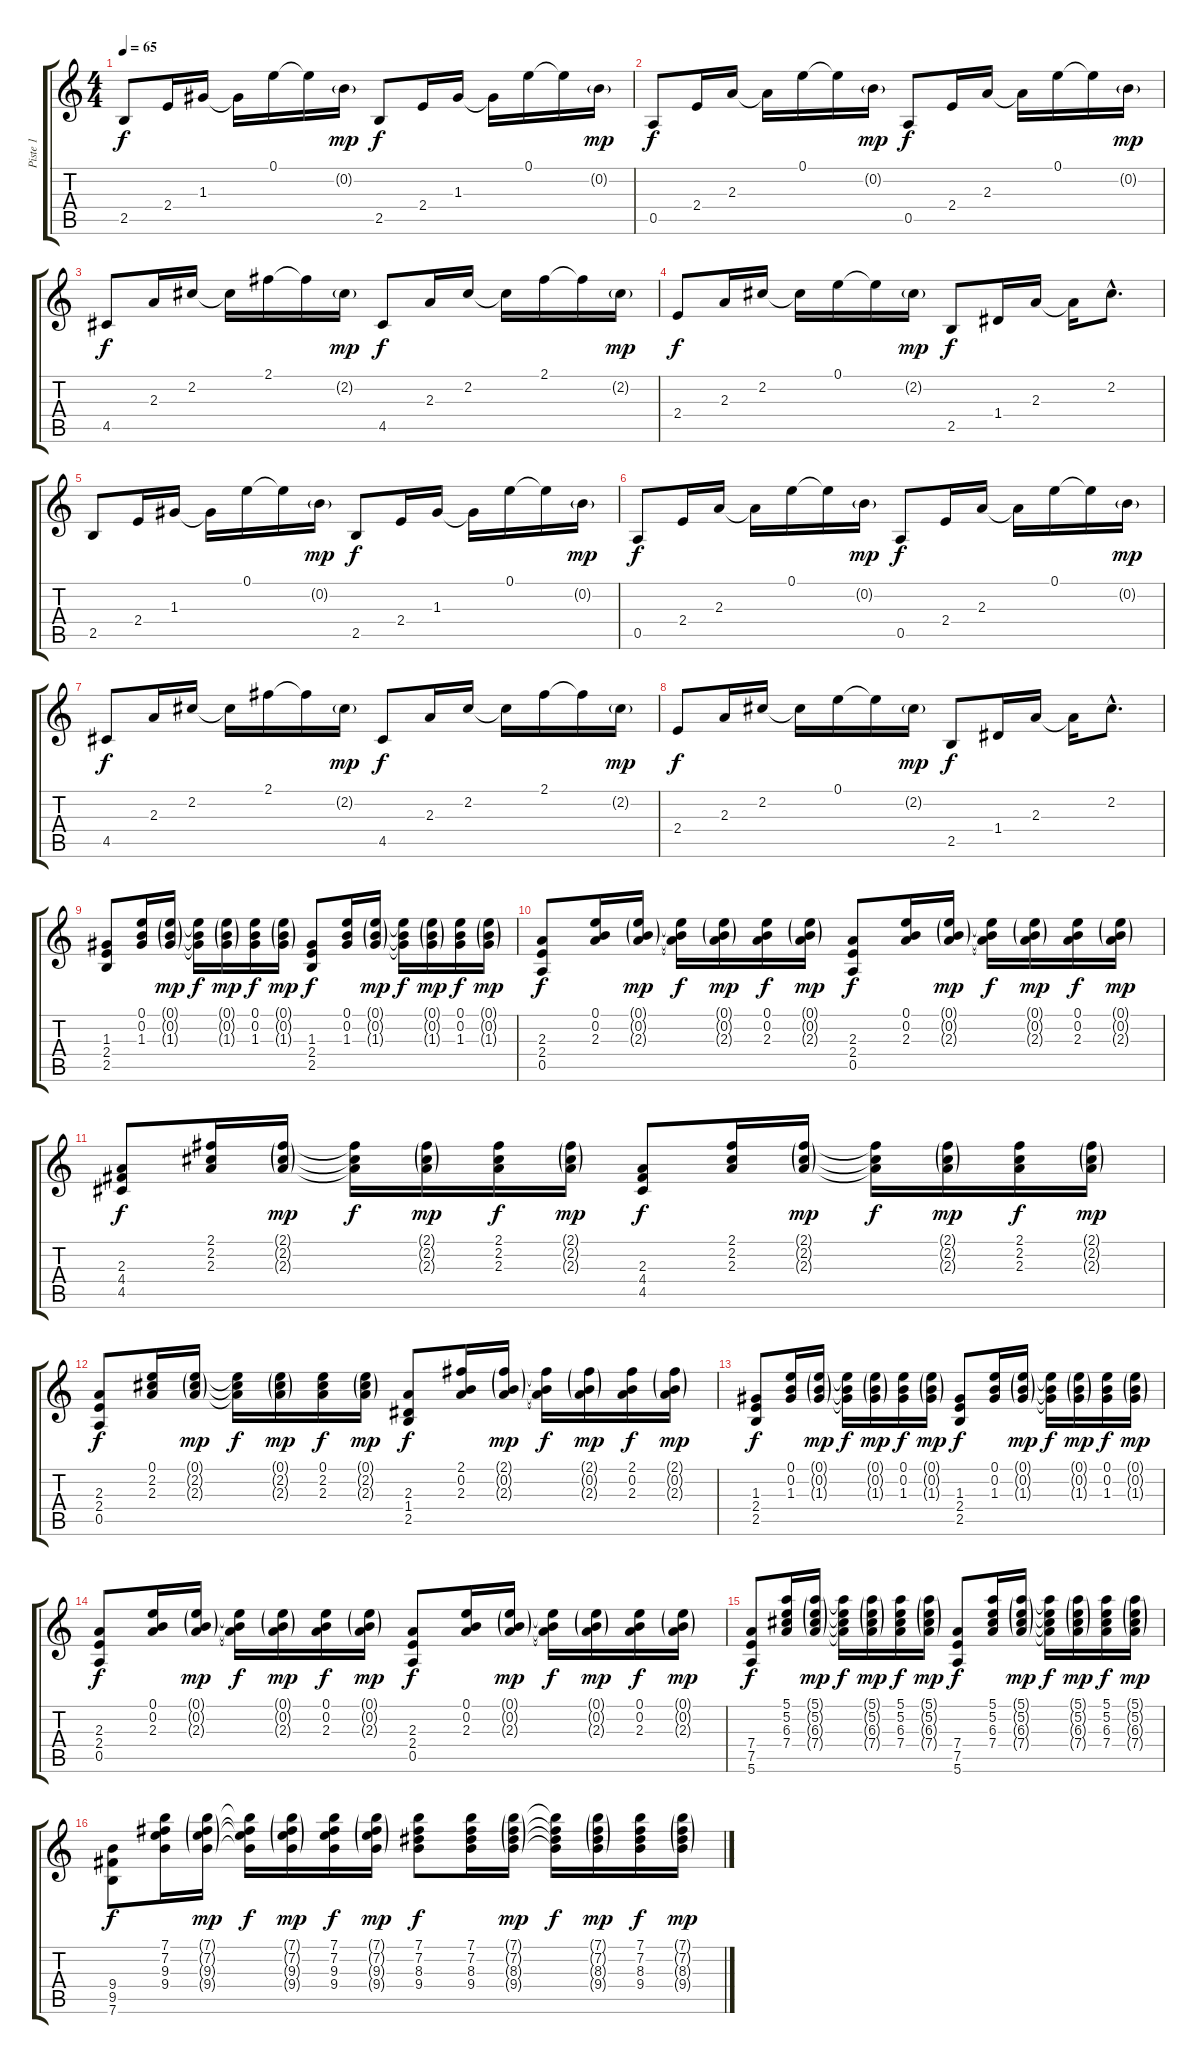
\track ("Piste 1" "Piste 1") {instrument acousticguitarsteel}
\staff {score tabs}
\tuning (E4 B3 G3 D3 A2 E2) {hide}
\ts (4 4)
\tempo 65
\clef g2
\ks c
2.5.8{dy f instrument acousticguitarsteel} 2.4.16 1.3.16 1.3{t}.16 0.1.16 0.1{t}.16 0.2{g}.16{dy mp} 2.5.8{dy f} 2.4.16 1.3.16 1.3{t}.16 0.1.16 0.1{t}.16 0.2{g}.16{dy mp} |
0.5.8{dy f} 2.4.16 2.3.16 2.3{t}.16 0.1.16 0.1{t}.16 0.2{g}.16{dy mp} 0.5.8{dy f} 2.4.16 2.3.16 2.3{t}.16 0.1.16 0.1{t}.16 0.2{g}.16{dy mp} |
4.5.8{dy f} 2.3.16 2.2.16 2.2{t}.16 2.1.16 2.1{t}.16 2.2{g}.16{dy mp} 4.5.8{dy f} 2.3.16 2.2.16 2.2{t}.16 2.1.16 2.1{t}.16 2.2{g}.16{dy mp} |
2.4.8{dy f} 2.3.16 2.2.16 2.2{t}.16 0.1.16 0.1{t}.16 2.2{g}.16{dy mp} 2.5.8{dy f} 1.4.16 2.3.16 2.3{t}.16 2.2{hac}.8{d} |
2.5.8 2.4.16 1.3.16 1.3{t}.16 0.1.16 0.1{t}.16 0.2{g}.16{dy mp} 2.5.8{dy f} 2.4.16 1.3.16 1.3{t}.16 0.1.16 0.1{t}.16 0.2{g}.16{dy mp} |
0.5.8{dy f} 2.4.16 2.3.16 2.3{t}.16 0.1.16 0.1{t}.16 0.2{g}.16{dy mp} 0.5.8{dy f} 2.4.16 2.3.16 2.3{t}.16 0.1.16 0.1{t}.16 0.2{g}.16{dy mp} |
4.5.8{dy f} 2.3.16 2.2.16 2.2{t}.16 2.1.16 2.1{t}.16 2.2{g}.16{dy mp} 4.5.8{dy f} 2.3.16 2.2.16 2.2{t}.16 2.1.16 2.1{t}.16 2.2{g}.16{dy mp} |
2.4.8{dy f} 2.3.16 2.2.16 2.2{t}.16 0.1.16 0.1{t}.16 2.2{g}.16{dy mp} 2.5.8{dy f} 1.4.16 2.3.16 2.3{t}.16 2.2{hac}.8{d} |
(1.3 2.4 2.5).8 (0.1 0.2 1.3).16 (0.1{g} 0.2{g} 1.3{g}).16{dy mp} (0.1{t} 0.2{t} 1.3{t}).16{dy f} (0.1{g} 0.2{g} 1.3{g}).16{dy mp} (0.1 0.2 1.3).16{dy f} (0.1{g} 0.2{g} 1.3{g}).16{dy mp} (1.3 2.4 2.5).8{dy f} (0.1 0.2 1.3).16 (0.1{g} 0.2{g} 1.3{g}).16{dy mp} (0.1{t} 0.2{t} 1.3{t}).16{dy f} (0.1{g} 0.2{g} 1.3{g}).16{dy mp} (0.1 0.2 1.3).16{dy f} (0.1{g} 0.2{g} 1.3{g}).16{dy mp} |
(2.3 2.4 0.5).8{dy f} (0.1 0.2 2.3).16 (0.1{g} 0.2{g} 2.3{g}).16{dy mp} (0.1{t} 0.2{t} 2.3{t}).16{dy f} (0.1{g} 0.2{g} 2.3{g}).16{dy mp} (0.1 0.2 2.3).16{dy f} (0.1{g} 0.2{g} 2.3{g}).16{dy mp} (2.3 2.4 0.5).8{dy f} (0.1 0.2 2.3).16 (0.1{g} 0.2{g} 2.3{g}).16{dy mp} (0.1{t} 0.2{t} 2.3{t}).16{dy f} (0.1{g} 0.2{g} 2.3{g}).16{dy mp} (0.1 0.2 2.3).16{dy f} (0.1{g} 0.2{g} 2.3{g}).16{dy mp} |
(2.3 4.4 4.5).8{dy f} (2.1 2.2 2.3).16 (2.1{g} 2.2{g} 2.3{g}).16{dy mp} (2.1{t} 2.2{t} 2.3{t}).16{dy f} (2.1{g} 2.2{g} 2.3{g}).16{dy mp} (2.1 2.2 2.3).16{dy f} (2.1{g} 2.2{g} 2.3{g}).16{dy mp} (2.3 4.4 4.5).8{dy f} (2.1 2.2 2.3).16 (2.1{g} 2.2{g} 2.3{g}).16{dy mp} (2.1{t} 2.2{t} 2.3{t}).16{dy f} (2.1{g} 2.2{g} 2.3{g}).16{dy mp} (2.1 2.2 2.3).16{dy f} (2.1{g} 2.2{g} 2.3{g}).16{dy mp} |
(2.3 2.4 0.5).8{dy f} (0.1 2.2 2.3).16 (0.1{g} 2.2{g} 2.3{g}).16{dy mp} (0.1{t} 2.2{t} 2.3{t}).16{dy f} (0.1{g} 2.2{g} 2.3{g}).16{dy mp} (0.1 2.2 2.3).16{dy f} (0.1{g} 2.2{g} 2.3{g}).16{dy mp} (2.3 1.4 2.5).8{dy f} (2.1 0.2 2.3).16 (2.1{g} 0.2{g} 2.3{g}).16{dy mp} (2.1{t} 0.2{t} 2.3{t}).16{dy f} (2.1{g} 0.2{g} 2.3{g}).16{dy mp} (2.1 0.2 2.3).16{dy f} (2.1{g} 0.2{g} 2.3{g}).16{dy mp} |
(1.3 2.4 2.5).8{dy f} (0.1 0.2 1.3).16 (0.1{g} 0.2{g} 1.3{g}).16{dy mp} (0.1{t} 0.2{t} 1.3{t}).16{dy f} (0.1{g} 0.2{g} 1.3{g}).16{dy mp} (0.1 0.2 1.3).16{dy f} (0.1{g} 0.2{g} 1.3{g}).16{dy mp} (1.3 2.4 2.5).8{dy f} (0.1 0.2 1.3).16 (0.1{g} 0.2{g} 1.3{g}).16{dy mp} (0.1{t} 0.2{t} 1.3{t}).16{dy f} (0.1{g} 0.2{g} 1.3{g}).16{dy mp} (0.1 0.2 1.3).16{dy f} (0.1{g} 0.2{g} 1.3{g}).16{dy mp} |
(2.3 2.4 0.5).8{dy f} (0.1 0.2 2.3).16 (0.1{g} 0.2{g} 2.3{g}).16{dy mp} (0.1{t} 0.2{t} 2.3{t}).16{dy f} (0.1{g} 0.2{g} 2.3{g}).16{dy mp} (0.1 0.2 2.3).16{dy f} (0.1{g} 0.2{g} 2.3{g}).16{dy mp} (2.3 2.4 0.5).8{dy f} (0.1 0.2 2.3).16 (0.1{g} 0.2{g} 2.3{g}).16{dy mp} (0.1{t} 0.2{t} 2.3{t}).16{dy f} (0.1{g} 0.2{g} 2.3{g}).16{dy mp} (0.1 0.2 2.3).16{dy f} (0.1{g} 0.2{g} 2.3{g}).16{dy mp} |
(7.4 7.5 5.6).8{dy f} (5.1 5.2 6.3 7.4).16 (5.1{g} 5.2{g} 6.3{g} 7.4{g}).16{dy mp} (5.1{t} 5.2{t} 6.3{t} 7.4{t}).16{dy f} (5.1{g} 5.2{g} 6.3{g} 7.4{g}).16{dy mp} (5.1 5.2 6.3 7.4).16{dy f} (5.1{g} 5.2{g} 6.3{g} 7.4{g}).16{dy mp} (7.4 7.5 5.6).8{dy f} (5.1 5.2 6.3 7.4).16 (5.1{g} 5.2{g} 6.3{g} 7.4{g}).16{dy mp} (5.1{t} 5.2{t} 6.3{t} 7.4{t}).16{dy f} (5.1{g} 5.2{g} 6.3{g} 7.4{g}).16{dy mp} (5.1 5.2 6.3 7.4).16{dy f} (5.1{g} 5.2{g} 6.3{g} 7.4{g}).16{dy mp} |
(9.4 9.5 7.6).8{dy f} (7.1 7.2 9.3 9.4).16 (7.1{g} 7.2{g} 9.3{g} 9.4{g}).16{dy mp} (7.1{t} 7.2{t} 9.3{t} 9.4{t}).16{dy f} (7.1{g} 7.2{g} 9.3{g} 9.4{g}).16{dy mp} (7.1 7.2 9.3 9.4).16{dy f} (7.1{g} 7.2{g} 9.3{g} 9.4{g}).16{dy mp} (7.1 7.2 8.3 9.4).8{dy f} (7.1 7.2 8.3 9.4).16 (7.1{g} 7.2{g} 8.3{g} 9.4{g}).16{dy mp} (7.1{t} 7.2{t} 8.3{t} 9.4{t}).16{dy f} (7.1{g} 7.2{g} 8.3{g} 9.4{g}).16{dy mp} (7.1 7.2 8.3 9.4).16{dy f} (7.1{g} 7.2{g} 8.3{g} 9.4{g}).16{dy mp}
